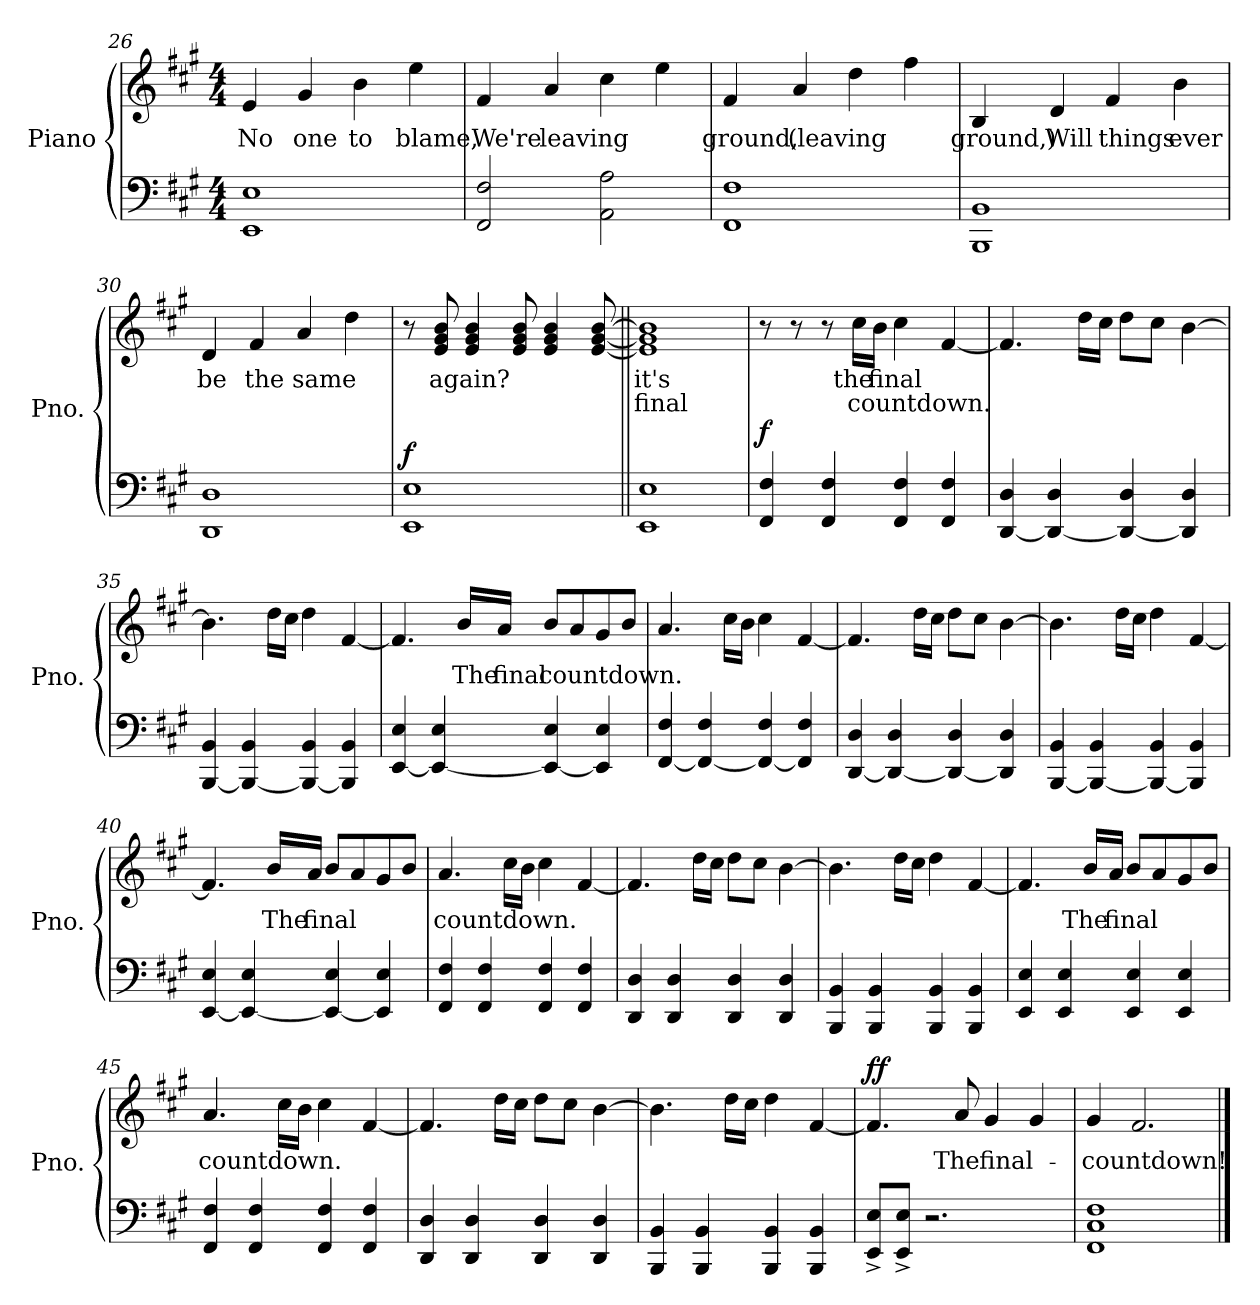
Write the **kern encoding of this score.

**kern	**kern	**text	**text	**dynam
*part1	*part1	*part1	*part1	*part1
*staff2	*staff1	*staff1	*staff1	*staff1/2
*I"Piano	*	*	*	*
*I'Pno.	*	*	*	*
*clefF4	*clefG2	*	*	*
*k[f#c#g#]	*k[f#c#g#]	*	*	*
*M4/4	*M4/4	*	*	*
=26	=26	=26	=26	=26
1EE 1E	4e/	No	.	.
.	4g#/	one	.	.
.	4b\	to	.	.
.	4ee\	blame,	.	.
=27	=27	=27	=27	=27
2FF#/ 2F#/	4f#/	We're	.	.
.	4a/	leaving	.	.
2AA\ 2A\	4cc#\	.	.	.
.	4ee\	.	.	.
!!LO:LB:g=z
=28	=28	=28	=28	=28
1FF# 1F#	4f#/	ground,	.	.
.	4a/	(leaving	.	.
.	4dd\	.	.	.
.	4ff#\	.	.	.
=29	=29	=29	=29	=29
1BBB 1BB	4B/	ground,)	.	.
.	4d/	Will	.	.
.	4f#/	things	.	.
.	4b\	ever	.	.
=30	=30	=30	=30	=30
1DD 1D	4d/	be	.	.
.	4f#/	the	.	.
.	4a/	same	.	.
.	4dd\	.	.	.
!!LO:LB:g=z
=31	=31	=31	=31	=31
!	!	!	!	!LO:DY:a=2
1EE 1E	8r	.	.	f
.	8e/ 8g#/ 8b/	again?	.	.
.	4e/ 4g#/ 4b/	.	.	.
.	8e/ 8g#/ 8b/	.	.	.
.	4e/ 4g#/ 4b/	.	.	.
.	[8e/ [8g#/ [8b/	.	.	.
=32||	=32||	=32||	=32||	=32||
1EE 1E	1e] 1g#] 1b]	it's	final	.
!!LO:LB:g=z
=33	=33	=33	=33	=33
!	!	!	!	!LO:DY:a=2
4FF#/ 4F#/	8r	.	.	f
.	8r	.	.	.
4FF#/ 4F#/	8r	.	.	.
.	16cc#\LL	the	countdown.	.
.	16b\JJ	final	.	.
4FF#/ 4F#/	4cc#\	.	.	.
4FF#/ 4F#/	[4f#/	.	.	.
!!LO:PB:g=z
=34	=34	=34	=34	=34
[4DD/ 4D/	4.f#/]	.	.	.
4DD/_ 4D/	.	.	.	.
.	16dd\LL	.	.	.
.	16cc#\JJ	.	.	.
4DD/_ 4D/	8dd\L	.	.	.
.	8cc#\J	.	.	.
4DD/] 4D/	[4b\	.	.	.
=35	=35	=35	=35	=35
[4BBB/ 4BB/	4.b\]	.	.	.
4BBB/_ 4BB/	.	.	.	.
.	16dd\LL	.	.	.
.	16cc#\JJ	.	.	.
4BBB/_ 4BB/	4dd\	.	.	.
4BBB/] 4BB/	[4f#/	.	.	.
!!LO:LB:g=z
=36	=36	=36	=36	=36
[4EE/ 4E/	4.f#/]	.	.	.
4EE/_ 4E/	.	.	.	.
.	16b/LL	The	.	.
.	16a/JJ	final	.	.
4EE/_ 4E/	8b/L	countdown.	.	.
.	8a/	.	.	.
4EE/] 4E/	8g#/	.	.	.
.	8b/J	.	.	.
!!LO:LB:g=z
=37	=37	=37	=37	=37
[4FF#/ 4F#/	4.a/	.	.	.
4FF#/_ 4F#/	.	.	.	.
.	16cc#\LL	.	.	.
.	16b\JJ	.	.	.
4FF#/_ 4F#/	4cc#\	.	.	.
4FF#/] 4F#/	[4f#/	.	.	.
=38	=38	=38	=38	=38
[4DD/ 4D/	4.f#/]	.	.	.
4DD/_ 4D/	.	.	.	.
.	16dd\LL	.	.	.
.	16cc#\JJ	.	.	.
4DD/_ 4D/	8dd\L	.	.	.
.	8cc#\J	.	.	.
4DD/] 4D/	[4b\	.	.	.
=39	=39	=39	=39	=39
[4BBB/ 4BB/	4.b\]	.	.	.
4BBB/_ 4BB/	.	.	.	.
.	16dd\LL	.	.	.
.	16cc#\JJ	.	.	.
4BBB/_ 4BB/	4dd\	.	.	.
4BBB/] 4BB/	[4f#/	.	.	.
=40	=40	=40	=40	=40
[4EE/ 4E/	4.f#/]	.	.	.
4EE/_ 4E/	.	.	.	.
.	16b/LL	The	.	.
.	16a/JJ	final	.	.
4EE/_ 4E/	8b/L	.	.	.
.	8a/	.	.	.
4EE/] 4E/	8g#/	.	.	.
.	8b/J	.	.	.
!!LO:LB:g=z
=41	=41	=41	=41	=41
4FF#/ 4F#/	4.a/	countdown.	.	.
4FF#/ 4F#/	.	.	.	.
.	16cc#\LL	.	.	.
.	16b\JJ	.	.	.
4FF#/ 4F#/	4cc#\	.	.	.
4FF#/ 4F#/	[4f#/	.	.	.
=42	=42	=42	=42	=42
4DD/ 4D/	4.f#/]	.	.	.
4DD/ 4D/	.	.	.	.
.	16dd\LL	.	.	.
.	16cc#\JJ	.	.	.
4DD/ 4D/	8dd\L	.	.	.
.	8cc#\J	.	.	.
4DD/ 4D/	[4b\	.	.	.
=43	=43	=43	=43	=43
4BBB/ 4BB/	4.b\]	.	.	.
4BBB/ 4BB/	.	.	.	.
.	16dd\LL	.	.	.
.	16cc#\JJ	.	.	.
4BBB/ 4BB/	4dd\	.	.	.
4BBB/ 4BB/	[4f#/	.	.	.
!!LO:LB:g=z
=44	=44	=44	=44	=44
4EE/ 4E/	4.f#/]	.	.	.
4EE/ 4E/	.	.	.	.
.	16b/LL	The	.	.
.	16a/JJ	final	.	.
4EE/ 4E/	8b/L	.	.	.
.	8a/	.	.	.
4EE/ 4E/	8g#/	.	.	.
.	8b/J	.	.	.
=45	=45	=45	=45	=45
4FF#/ 4F#/	4.a/	countdown.	.	.
4FF#/ 4F#/	.	.	.	.
.	16cc#\LL	.	.	.
.	16b\JJ	.	.	.
4FF#/ 4F#/	4cc#\	.	.	.
4FF#/ 4F#/	[4f#/	.	.	.
=46	=46	=46	=46	=46
4DD/ 4D/	4.f#/]	.	.	.
4DD/ 4D/	.	.	.	.
.	16dd\LL	.	.	.
.	16cc#\JJ	.	.	.
4DD/ 4D/	8dd\L	.	.	.
.	8cc#\J	.	.	.
4DD/ 4D/	[4b\	.	.	.
!!LO:PB:g=z
=47	=47	=47	=47	=47
4BBB/ 4BB/	4.b\]	.	.	.
4BBB/ 4BB/	.	.	.	.
.	16dd\LL	.	.	.
.	16cc#\JJ	.	.	.
4BBB/ 4BB/	4dd\	.	.	.
4BBB/ 4BB/	[4f#/	.	.	.
=48	=48	=48	=48	=48
!	!	!	!	!LO:DY:b
8EE/^ 8E/^L	4.f#/]	.	.	ff
8EE/^ 8E/^J	.	.	.	.
2.r	.	.	.	.
.	8a/	The	.	.
.	4g#/	final-	.	.
.	4g#/	.	.	.
=49	=49	=49	=49	=49
1FF# 1C# 1F#	4g#/	countdown!	.	.
.	2.f#/	.	.	.
==	==	==	==	==
*-	*-	*-	*-	*-
